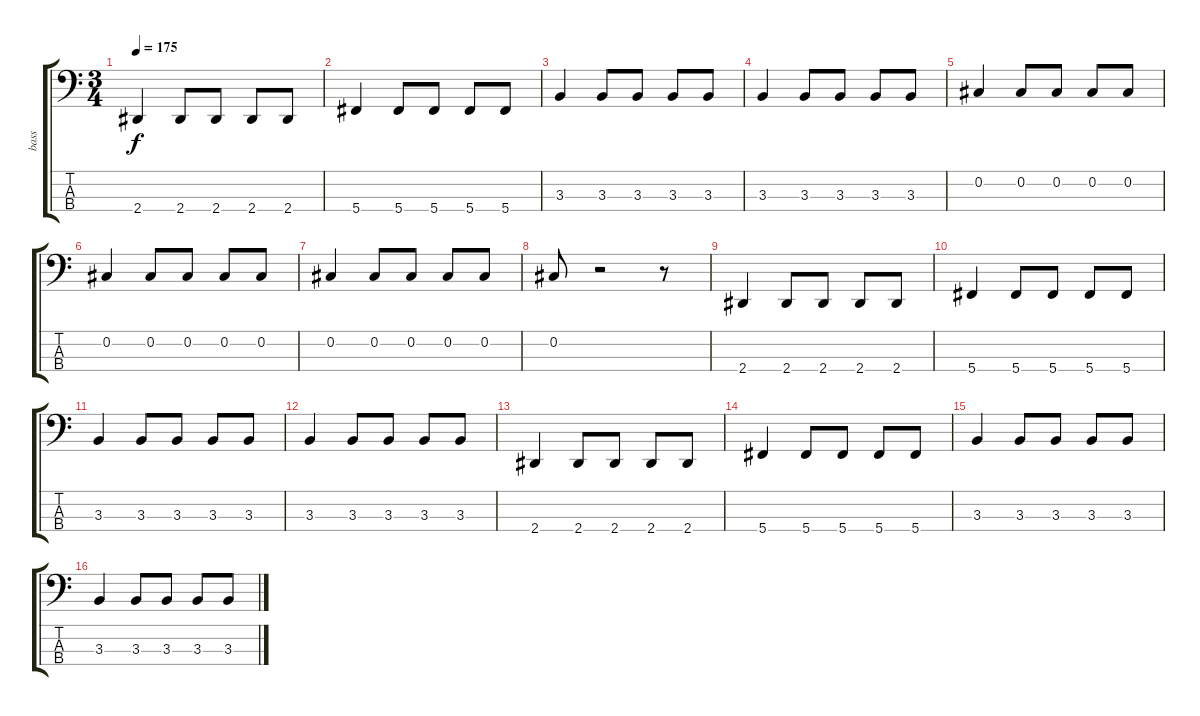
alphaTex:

\track ("bass" "bass") {instrument electricbassfinger}
\staff {score tabs}
\tuning (Gb2 Db2 Ab1 Db1) {hide}
\ts (3 4)
\tempo 175
\clef f4
\ks c
2.4.4{dy f} 2.4.8 2.4.8 2.4.8 2.4.8 |
5.4.4 5.4.8 5.4.8 5.4.8 5.4.8 |
3.3.4 3.3.8 3.3.8 3.3.8 3.3.8 |
3.3.4 3.3.8 3.3.8 3.3.8 3.3.8 |
0.2.4 0.2.8 0.2.8 0.2.8 0.2.8 |
0.2.4 0.2.8 0.2.8 0.2.8 0.2.8 |
0.2.4 0.2.8 0.2.8 0.2.8 0.2.8 |
0.2.8 r.2 r.8 |
2.4.4 2.4.8 2.4.8 2.4.8 2.4.8 |
5.4.4 5.4.8 5.4.8 5.4.8 5.4.8 |
3.3.4 3.3.8 3.3.8 3.3.8 3.3.8 |
3.3.4 3.3.8 3.3.8 3.3.8 3.3.8 |
2.4.4 2.4.8 2.4.8 2.4.8 2.4.8 |
5.4.4 5.4.8 5.4.8 5.4.8 5.4.8 |
3.3.4 3.3.8 3.3.8 3.3.8 3.3.8 |
3.3.4 3.3.8 3.3.8 3.3.8 3.3.8
